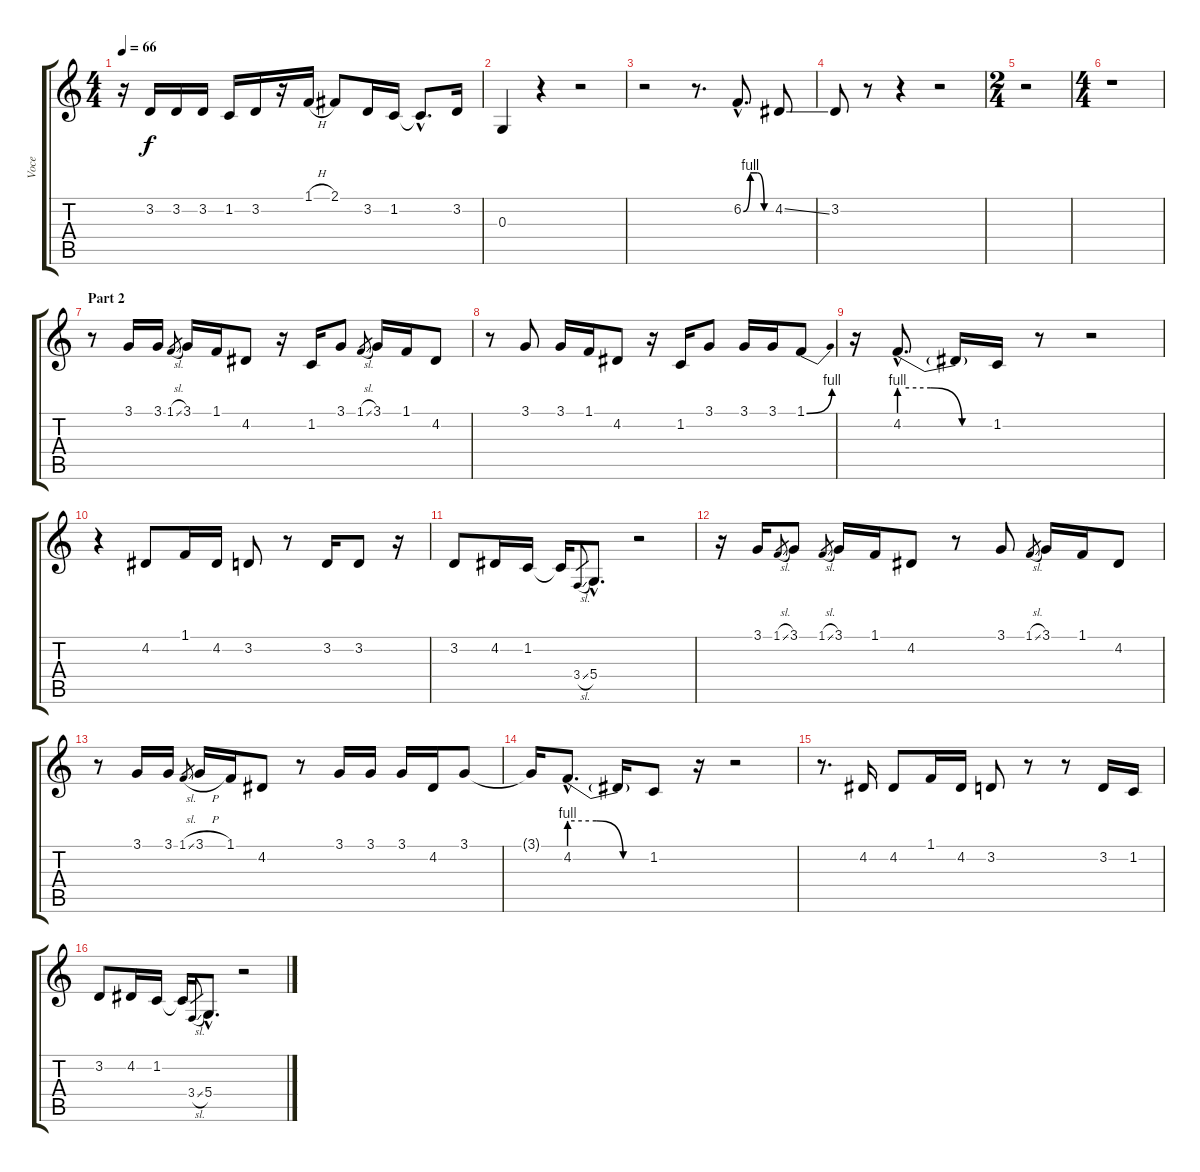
\track ("Voce" "Voce") {instrument lead6voice}
\staff {score tabs}
\tuning (E4 B3 G3 D3 A2 E2) {hide}
\ts (4 4)
\tempo 66
\clef g2
\ks c
r.16{dy f} 3.2.16 3.2.16 3.2.16 1.2.16 3.2.16 r.16 1.1{h}.16 2.1.8 3.2.16 1.2.16 1.2{hac t}.8{d} 3.2.16 |
0.3.4 r.4 r.2 |
r.2 r.8{d} 6.2{be (custom 0 0 15 4 30 4 45 0 60 0) hac}.8{d} 4.2{ss}.8 |
3.2.8 r.8 r.4 r.2 |
\ts (2 4)
r.2 |
\ts (4 4)
r.1 |
\section ("" "Part 2")
r.8 3.1.16 3.1.16 1.1{sl}.8{gr} 3.1.16 1.1.16 4.2.8 r.16 1.2.16 3.1.8 1.1{sl}.8{gr} 3.1.16 1.1.16 4.2.8 |
r.8 3.1.8 3.1.16 1.1.16 4.2.8 r.16 1.2.16 3.1.8 3.1.16 3.1.16 1.1{be (bend 0 0 60 4)}.8 |
r.16 4.2{be (custom 0 4 20 4 40 0 60 0) hac}.8{d} 4.2{t}.16 1.2.16 r.8 r.2 |
r.4 4.2.8 1.1.16 4.2.16 3.2.8 r.8 3.2.16 3.2.8 r.16 |
3.2.8 4.2.16 1.2.16 1.2{t}.16 3.4{sl}.8{gr} 5.4{hac}.8{d} r.2 |
r.16 3.1.16 1.1{sl}.8{gr} 3.1.8 1.1{sl}.8{gr} 3.1.16 1.1.16 4.2.8 r.8 3.1.8 1.1{sl}.8{gr} 3.1.16 1.1.16 4.2.8 |
r.8 3.1.16 3.1.16 1.1{sl}.8{gr} 3.1{h}.16 1.1.16 4.2.8 r.8 3.1.16 3.1.16 3.1.16 4.2.16 3.1.8 |
3.1{t}.16 4.2{be (custom 0 4 20 4 40 0 60 0) hac}.8{d} 4.2{t}.16 1.2.8 r.16 r.2 |
r.8{d} 4.2.16 4.2.8 1.1.16 4.2.16 3.2.8 r.8 r.8 3.2.16 1.2.16 |
3.2.8 4.2.16 1.2.16 1.2{t}.16 3.4{sl}.8{gr} 5.4{hac}.8{d} r.2
